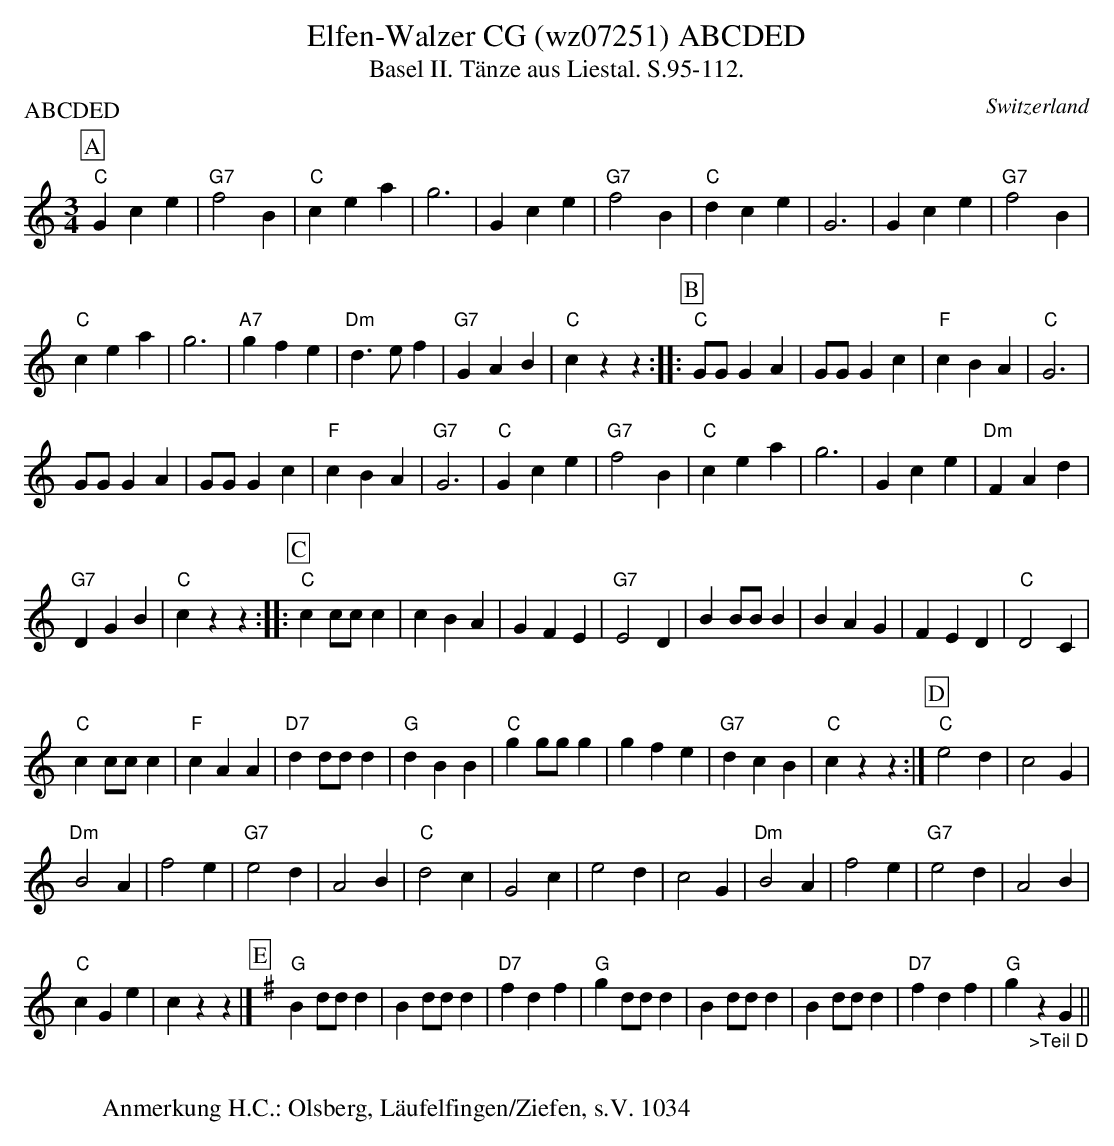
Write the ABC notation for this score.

X:1
T: Elfen-Walzer CG (wz07251) ABCDED
T: Basel II. Tänze aus Liestal. S.95-112.
P:ABCDED
M:3/4
L:1/4
O:Switzerland
K:C major
[P:A] "C"Gce | "G7"f2B | "C"cea | g3 | Gce | "G7"f2B | "C"dce | G3 | Gce | "G7"f2B |
"C"cea | g3 | "A7"gfe | "Dm"d>ef | "G7"GAB | "C"czz ::  [P:B] "C"G/G/ GA | G/G/ Gc | "F"cBA | "C"G3 |
G/G/GA | G/G/Gc | "F"cBA | "G7"G3 | "C"Gce | "G7"f2B | "C"cea | g3 | Gce | "Dm"FAd |
"G7"DGB | "C"czz :: [P:C]  "C"cc/c/c | cBA | GFE | "G7"E2D | BB/B/B | BAG | FED | "C"D2C |
"C"cc/c/c | "F"cAA | "D7"dd/d/d | "G"dBB | "C"gg/g/g | gfe | "G7"dcB | "C"czz :|   [P:D] "C"e2d | c2G |
"Dm"B2A | f2e | "G7"e2d | A2B | "C"d2c | G2c | e2d | c2G | "Dm"B2A  | f2e | "G7"e2d | A2B |
"C"cGe | czz |] [P:E] [K:G] "G"Bd/d/d | Bd/d/d | "D7"fdf | "G"gd/d/d | Bd/d/d | Bd/d/d | "D7"fdf | "G"g"_>Teil D"zG ||
W:
W:Anmerkung H.C.: Olsberg, Läufelfingen/Ziefen, s.V. 1034
